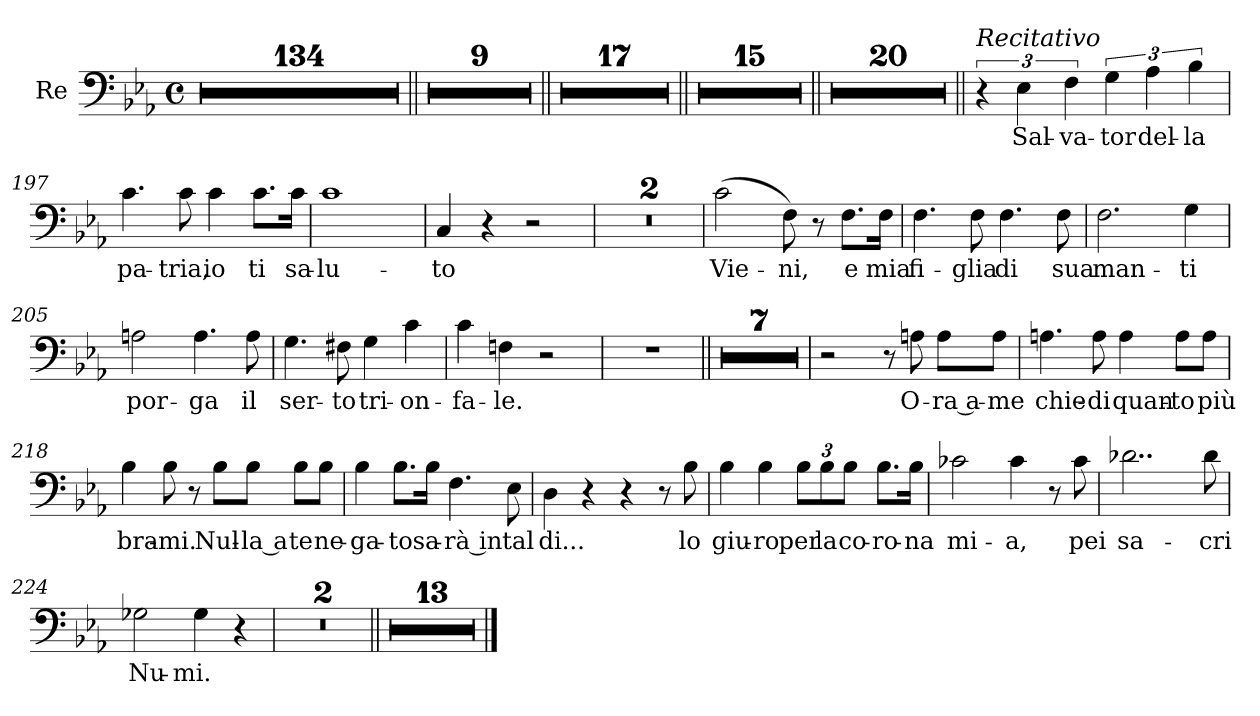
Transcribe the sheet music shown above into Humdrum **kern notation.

**kern	**text
*part1	*part1
*staff1	*staff1
*I"Re	*
*I'Re	*
*clefF4	*
*k[b-e-a-]	*
*M4/4	*
*met(c)	*
=1	=1
1r	.
=2	=2
1r	.
!!LO:LB:g=z
=3	=3
1r	.
=4	=4
1r	.
=5	=5
1r	.
=6	=6
1r	.
!!LO:LB:g=z
=7	=7
1r	.
=8	=8
1r	.
=9	=9
1r	.
!!LO:LB:g=z
=10	=10
1r	.
=11	=11
1r	.
=12	=12
1r	.
!!LO:LB:g=z
=13	=13
1r	.
=14	=14
1r	.
=15	=15
1r	.
=16	=16
1r	.
!!LO:PB:g=z
=17	=17
1r	.
=18	=18
1r	.
=19	=19
1r	.
=20	=20
1r	.
!!LO:LB:g=z
=21	=21
1r	.
=22	=22
1r	.
=23	=23
1r	.
=24	=24
1r	.
!!LO:LB:g=z
=25	=25
1r	.
=26	=26
1r	.
=27	=27
1r	.
=28	=28
1r	.
!!LO:PB:g=z
=29	=29
1r	.
=30	=30
1r	.
=31	=31
1r	.
=32	=32
1r	.
!!LO:LB:g=z
=33	=33
1r	.
=34	=34
1r	.
=35	=35
1r	.
=36	=36
1r	.
!!LO:PB:g=z
=37	=37
1r	.
=38	=38
1r	.
=39	=39
1r	.
!!LO:LB:g=z
=40	=40
1r	.
=41	=41
1r	.
=42	=42
1r	.
!!LO:PB:g=z
=43	=43
1r	.
=44	=44
1r	.
=45	=45
1r	.
!!LO:LB:g=z
=46	=46
1r	.
=47	=47
1r	.
=48	=48
1r	.
!!LO:PB:g=z
=49	=49
1r	.
=50	=50
1r	.
=51	=51
1r	.
!!LO:LB:g=z
=52	=52
1r	.
=53	=53
1r	.
=54	=54
1r	.
!!LO:PB:g=z
=55	=55
1r	.
=56	=56
1r	.
=57	=57
1r	.
=58	=58
1r	.
!!LO:LB:g=z
=59	=59
1r	.
=60	=60
1r	.
=61	=61
1r	.
!!LO:PB:g=z
=62	=62
1r	.
=63	=63
1r	.
=64	=64
1r	.
!!LO:LB:g=z
=65	=65
1r	.
=66	=66
1r	.
=67	=67
1r	.
!!LO:LB:g=z
=68	=68
1r	.
=69	=69
1r	.
=70	=70
1r	.
!!LO:PB:g=z
=71	=71
1r	.
=72	=72
1r	.
=73	=73
1r	.
=74	=74
1r	.
!!LO:LB:g=z
=75	=75
1r	.
=76	=76
1r	.
=77	=77
1r	.
=78	=78
1r	.
!!LO:PB:g=z
=79	=79
1r	.
=80	=80
1r	.
=81	=81
1r	.
=82	=82
1r	.
!!LO:LB:g=z
=83	=83
1r	.
=84	=84
1r	.
=85	=85
1r	.
=86	=86
1r	.
!!LO:PB:g=z
=87	=87
1r	.
=88	=88
1r	.
=89	=89
1r	.
=90	=90
1r	.
!!LO:LB:g=z
=91	=91
1r	.
=92	=92
1r	.
=93	=93
1r	.
=94	=94
1r	.
!!LO:PB:g=z
=95	=95
1r	.
=96	=96
1r	.
=97	=97
1r	.
=98	=98
1r	.
!!LO:LB:g=z
=99	=99
1r	.
=100	=100
1r	.
=101	=101
1r	.
=102	=102
1r	.
!!LO:LB:g=z
=103	=103
1r	.
=104	=104
1r	.
=105	=105
1r	.
=106	=106
1r	.
!!LO:LB:g=z
=107	=107
1r	.
=108	=108
1r	.
=109	=109
1r	.
!!LO:LB:g=z
=110	=110
1r	.
=111	=111
1r	.
=112	=112
1r	.
!!LO:LB:g=z
=113	=113
1r	.
=114	=114
1r	.
=115	=115
1r	.
!!LO:PB:g=z
=116	=116
1r	.
=117	=117
1r	.
=118	=118
1r	.
!!LO:LB:g=z
=119	=119
1r	.
=120	=120
1r	.
=121	=121
1r	.
!!LO:LB:g=z
=122	=122
1r	.
=123	=123
1r	.
=124	=124
1r	.
!!LO:LB:g=z
=125	=125
1r	.
=126	=126
1r	.
=127	=127
1r	.
!!LO:LB:g=z
=128	=128
1r	.
=129	=129
1r	.
=130	=130
1r	.
!!LO:LB:g=z
=131	=131
1r	.
=132	=132
1r	.
=133	=133
1r	.
=134	=134
1r	.
!!LO:PB:g=z
=135||	=135||
1r	.
=136	=136
1r	.
=137	=137
1r	.
!!LO:PB:g=z
=138	=138
1r	.
=139	=139
1r	.
=140	=140
1r	.
=141	=141
1r	.
!!LO:PB:g=z
=142	=142
1r	.
=143	=143
1r	.
=144||	=144||
1r	.
!!LO:PB:g=z
=145	=145
1r	.
=146	=146
1r	.
=147	=147
1r	.
!!LO:LB:g=z
=148	=148
1r	.
=149	=149
1r	.
=150	=150
1r	.
!!LO:PB:g=z
=151	=151
1r	.
=152	=152
1r	.
=153	=153
1r	.
=154	=154
1r	.
!!LO:PB:g=z
=155	=155
1r	.
=156	=156
1r	.
=157	=157
1r	.
=158	=158
1r	.
=159	=159
1r	.
=160	=160
1r	.
!!LO:PB:g=z
=161||	=161||
1r	.
=162	=162
1r	.
=163	=163
1r	.
=164	=164
1r	.
!!LO:PB:g=z
=165	=165
1r	.
=166	=166
1r	.
=167	=167
1r	.
=168	=168
1r	.
!!LO:PB:g=z
=169	=169
1r	.
=170	=170
1r	.
=171	=171
1r	.
=172	=172
1r	.
!!LO:PB:g=z
=173	=173
1r	.
=174	=174
1r	.
=175	=175
1r	.
!!LO:PB:g=z
=176||	=176||
1r	.
=177	=177
1r	.
=178	=178
1r	.
=179	=179
1r	.
!!LO:PB:g=z
=180	=180
1r	.
=181	=181
1r	.
=182	=182
1r	.
=183	=183
1r	.
!!LO:PB:g=z
=184	=184
1r	.
=185	=185
1r	.
=186	=186
1r	.
!!LO:PB:g=z
=187	=187
1r	.
=188	=188
1r	.
=189	=189
1r	.
!!LO:PB:g=z
=190	=190
1r	.
=191	=191
1r	.
=192	=192
1r	.
=193	=193
1r	.
!!LO:PB:g=z
=194	=194
1r	.
=195	=195
1r	.
=196||	=196||
!LO:TX:a:i:t=Recitativo	!
6r	.
!	!LO:LY:b:color=#0055FF
6E-\	Sal-
!	!LO:LY:b:color=#0055FF
6F\	-va-
!	!LO:LY:b:color=#0055FF
6G\	-tor
!	!LO:LY:b:color=#0055FF
6A-\	del-
!	!LO:LY:b:color=#0055FF
6B-\	-la
=197	=197
!	!LO:LY:b:color=#0055FF
4.c\	pa-
!	!LO:LY:b:color=#0055FF
8c\	-tria,
!	!LO:LY:b:color=#0055FF
4c\	io
!	!LO:LY:b:color=#0055FF
8.c\L	ti
!	!LO:LY:b:color=#0055FF
16c\Jk	sa-
!!LO:LB:g=z
=198	=198
!	!LO:LY:b:color=#0055FF
1c	-lu-
=199	=199
!	!LO:LY:b:color=#0055FF
4C/	-to
4r	.
2r	.
=200	=200
1r	.
=201	=201
1r	.
!!LO:LB:g=z
=202	=202
!	!LO:LY:b:color=#0055FF
(>2c\	Vie-
!	!LO:LY:b:color=#0055FF
8F\)	-ni,
8r	.
!	!LO:LY:b:color=#0055FF
8.F\L	e
!	!LO:LY:b:color=#0055FF
16F\Jk	mia
=203	=203
!	!LO:LY:b:color=#0055FF
4.F\	fi-
!	!LO:LY:b:color=#0055FF
8F\	-glia
!	!LO:LY:b:color=#0055FF
4.F\	di
!	!LO:LY:b:color=#0055FF
8F\	sua
=204	=204
!	!LO:LY:b:color=#0055FF
2.F\	man-
!	!LO:LY:b:color=#0055FF
4G\	-ti
=205	=205
!	!LO:LY:b:color=#0055FF
2An\	por-
!	!LO:LY:b:color=#0055FF
4.A\	-ga
!	!LO:LY:b:color=#0055FF
8A\	il
!!LO:LB:g=z
=206	=206
!	!LO:LY:b:color=#0055FF
4.G\	ser-
!	!LO:LY:b:color=#0055FF
8F#X\	-to
!	!LO:LY:b:color=#0055FF
4G\	tri-
!	!LO:LY:b:color=#0055FF
4c\	-on-
=207	=207
!	!LO:LY:b:color=#0055FF
4c\	-fa-
!	!LO:LY:b:color=#0055FF
4Fn\	-le.
2r	.
=208	=208
1r	.
=209||	=209||
1r	.
!!LO:LB:g=z
=210	=210
1r	.
=211	=211
1r	.
=212	=212
1r	.
!!LO:PB:g=z
=213	=213
1r	.
=214	=214
1r	.
=215	=215
1r	.
=216	=216
2r	.
8r	.
!	!LO:LY:b:color=#0055FF
8An\	O-
!	!LO:LY:b:color=#0055FF
8A\L	-ra a-
!	!LO:LY:b:color=#0055FF
8A\J	-me
!!LO:LB:g=z
=217	=217
!	!LO:LY:b:color=#0055FF
4.An\	chie-
!	!LO:LY:b:color=#0055FF
8A\	-di
!	!LO:LY:b:color=#0055FF
4A\	quan-
!	!LO:LY:b:color=#0055FF
8A\L	-to
!	!LO:LY:b:color=#0055FF
8A\J	più
=218	=218
!	!LO:LY:b:color=#0055FF
4B-\	bra-
!	!LO:LY:b:color=#0055FF
8B-\	-mi.
8r	.
!	!LO:LY:b:color=#0055FF
8B-\L	Nul-
!	!LO:LY:b:color=#0055FF
8B-\J	-la a
!	!LO:LY:b:color=#0055FF
8B-\L	te
!	!LO:LY:b:color=#0055FF
8B-\J	ne-
=219	=219
!	!LO:LY:b:color=#0055FF
4B-\	-ga-
!	!LO:LY:b:color=#0055FF
8.B-\L	-to
!	!LO:LY:b:color=#0055FF
16B-\Jk	sa-
!	!LO:LY:b:color=#0055FF
4.F\	-rà in
!	!LO:LY:b:color=#0055FF
8E-\	tal
=220	=220
!	!LO:LY:b:color=#0055FF
4D\	di...
4r	.
4r	.
8r	.
!	!LO:LY:b:color=#0055FF
8B-\	lo
!!LO:LB:g=z
=221	=221
!	!LO:LY:b:color=#0055FF
4B-\	giu-
!	!LO:LY:b:color=#0055FF
4B-\	-ro
!	!LO:LY:b:color=#0055FF
12B-\L	per
!	!LO:LY:b:color=#0055FF
12B-\	la
!	!LO:LY:b:color=#0055FF
12B-\J	co-
!	!LO:LY:b:color=#0055FF
8.B-\L	-ro-
!	!LO:LY:b:color=#0055FF
16B-\Jk	-na
=222	=222
!	!LO:LY:b:color=#0055FF
2c-X\	mi-
!	!LO:LY:b:color=#0055FF
4c-\	-a,
8r	.
!	!LO:LY:b:color=#0055FF
8c-\	pei
=223	=223
!	!LO:LY:b:color=#0055FF
2..d-X\	sa-
!	!LO:LY:b:color=#0055FF
8d-\	-cri
=224	=224
!	!LO:LY:b:color=#0055FF
2G-X\	Nu-
!	!LO:LY:b:color=#0055FF
4G-\	-mi.
4r	.
!!LO:LB:g=z
=225	=225
1r	.
=226	=226
1r	.
=227||	=227||
1r	.
=228	=228
1r	.
!!LO:PB:g=z
=229	=229
1r	.
=230	=230
1r	.
=231	=231
1r	.
=232	=232
1r	.
!!LO:PB:g=z
=233	=233
1r	.
=234	=234
1r	.
=235	=235
1r	.
=236	=236
1r	.
!!LO:LB:g=z
=237	=237
1r	.
=238	=238
1r	.
=239	=239
1r	.
==	==
*-	*-
